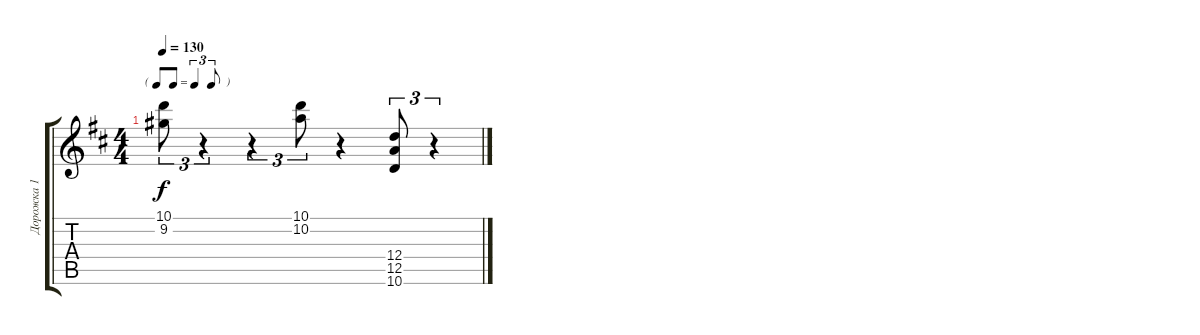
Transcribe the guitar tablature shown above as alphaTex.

\track ("Дорожка 1" "Дорожка 1") {solo instrument acousticguitarnylon}
\staff {score tabs}
\tuning (E4 B3 G3 D3 A2 E2) {hide}
\ts (4 4)
\tf triplet8th
\tempo 130
\clef g2
\ks d
(10.1 9.2).8{tu (3 2) dy f} r.4{tu (3 2)} r.4{tu (3 2)} (10.1 10.2).8{tu (3 2)} r.4 (12.4 12.5 10.6).8{tu (3 2)} r.4{tu (3 2)}
